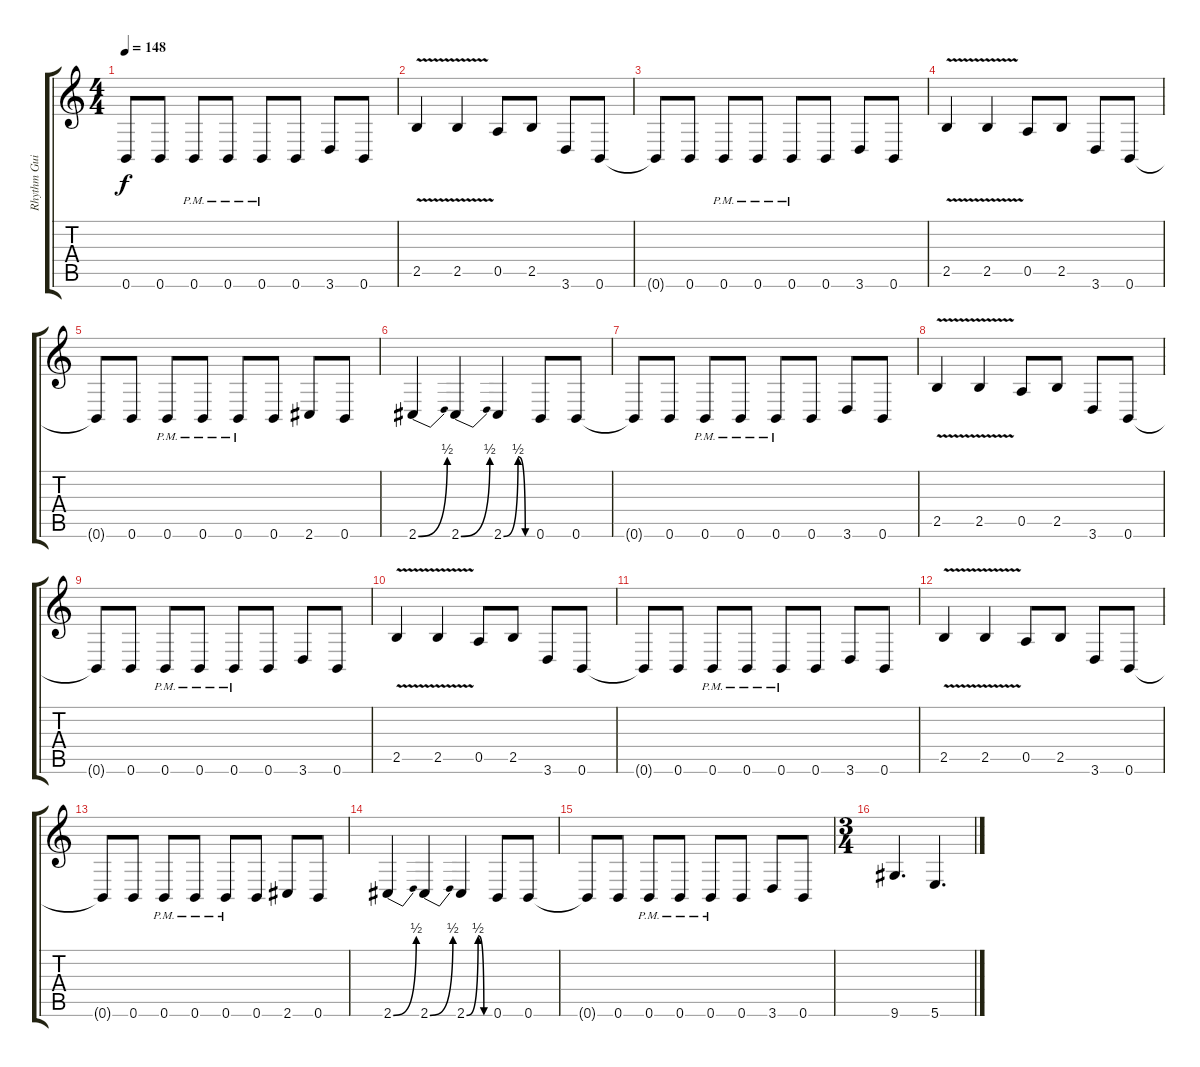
\track ("Rhythm Guitar 2" "Rhythm Gui") {instrument overdrivenguitar}
\staff {score tabs}
\tuning (E4 B3 G3 D3 A2 B1) {hide}
\ts (4 4)
\tempo 148
\clef g2
\ks c
0.6{t}.8{dy f} 0.6.8 0.6{pm}.8 0.6{pm}.8 0.6{pm}.8 0.6.8 3.6.8 0.6.8 |
2.5{v}.4 2.5{v}.4 0.5.8 2.5.8 3.6.8 0.6.8 |
0.6{t}.8 0.6.8 0.6{pm}.8 0.6{pm}.8 0.6{pm}.8 0.6.8 3.6.8 0.6.8 |
2.5{v}.4 2.5{v}.4 0.5.8 2.5.8 3.6.8 0.6.8 |
0.6{t}.8 0.6.8 0.6{pm}.8 0.6{pm}.8 0.6{pm}.8 0.6.8 2.6.8 0.6.8 |
2.6{be (bend 0 0 60 2)}.4 2.6{be (bend 0 0 60 2)}.4 2.6{be (custom 0 0 30 2 45 0 60 0)}.4 0.6.8 0.6.8 |
0.6{t}.8 0.6.8 0.6{pm}.8 0.6{pm}.8 0.6{pm}.8 0.6.8 3.6.8 0.6.8 |
2.5{v}.4 2.5{v}.4 0.5.8 2.5.8 3.6.8 0.6.8 |
0.6{t}.8 0.6.8 0.6{pm}.8 0.6{pm}.8 0.6{pm}.8 0.6.8 3.6.8 0.6.8 |
2.5{v}.4 2.5{v}.4 0.5.8 2.5.8 3.6.8 0.6.8 |
0.6{t}.8 0.6.8 0.6{pm}.8 0.6{pm}.8 0.6{pm}.8 0.6.8 3.6.8 0.6.8 |
2.5{v}.4 2.5{v}.4 0.5.8 2.5.8 3.6.8 0.6.8 |
0.6{t}.8 0.6.8 0.6{pm}.8 0.6{pm}.8 0.6{pm}.8 0.6.8 2.6.8 0.6.8 |
2.6{be (bend 0 0 60 2)}.4 2.6{be (bend 0 0 60 2)}.4 2.6{be (custom 0 0 30 2 45 0 60 0)}.4 0.6.8 0.6.8 |
0.6{t}.8 0.6.8 0.6{pm}.8 0.6{pm}.8 0.6{pm}.8 0.6.8 3.6.8 0.6.8 |
\ts (3 4)
9.6.4{d} 5.6.4{d}
